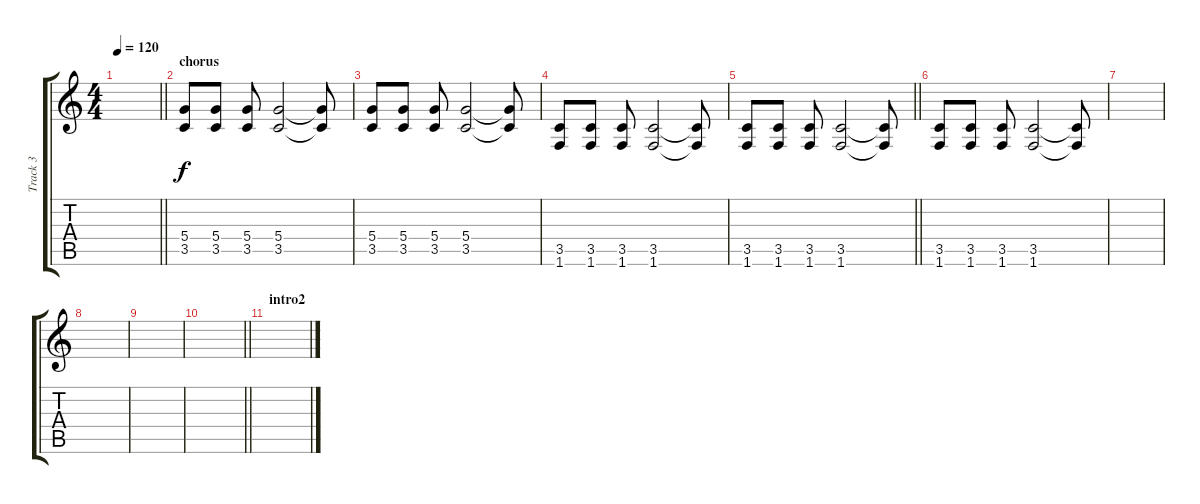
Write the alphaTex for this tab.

\track ("Track 3" "Track 3") {instrument overdrivenguitar}
\staff {score tabs}
\tuning (E4 B3 G3 D3 A2 E2) {hide}
\ts (4 4)
\tempo 120
\clef g2
\barLineRight lightlight
\ks c
|
\section ("" "chorus")
(5.4 3.5).8 (5.4 3.5).8 (5.4 3.5).8 (5.4 3.5).2 (5.4{t} 3.5{t}).8 |
(5.4 3.5).8 (5.4 3.5).8 (5.4 3.5).8 (5.4 3.5).2 (5.4{t} 3.5{t}).8 |
(3.5 1.6).8 (3.5 1.6).8 (3.5 1.6).8 (3.5 1.6).2 (3.5{t} 1.6{t}).8 |
\barLineRight lightlight
(3.5 1.6).8 (3.5 1.6).8 (3.5 1.6).8 (3.5 1.6).2 (3.5{t} 1.6{t}).8 |
(3.5 1.6).8 (3.5 1.6).8 (3.5 1.6).8 (3.5 1.6).2 (3.5{t} 1.6{t}).8 |
|
|
|
\barLineRight lightlight
|
\section ("" "intro2")
